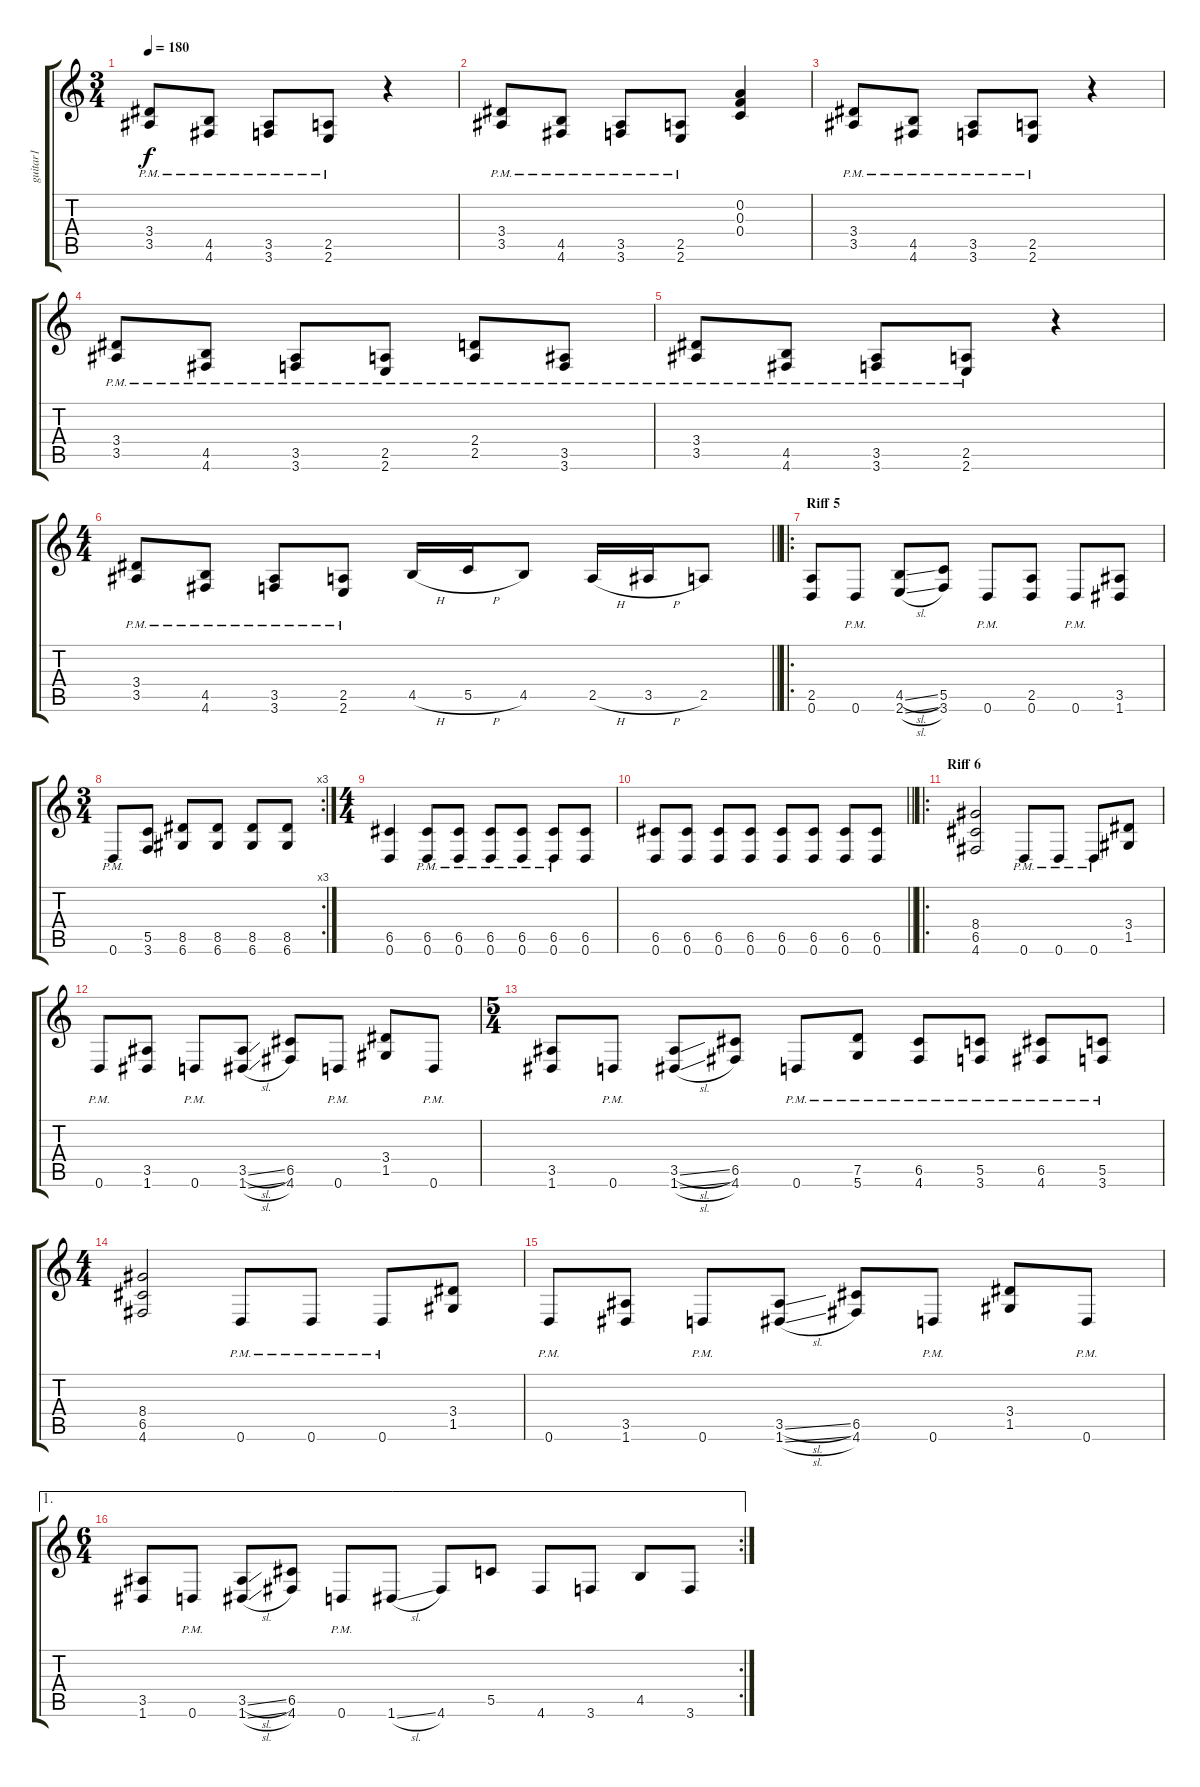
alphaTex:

\track ("guitar1" "guitar1") {instrument distortionguitar}
\staff {score tabs}
\tuning (D4 A3 F3 C3 G2 D2) {hide}
\ts (3 4)
\tempo 180
\clef g2
\ks c
(3.4{pm} 3.5{pm}).8{dy f} (4.5{pm} 4.6{pm}).8 (3.5{pm} 3.6{pm}).8 (2.5{pm} 2.6{pm}).8 r.4 |
(3.4{pm} 3.5{pm}).8{instrument distortionguitar} (4.5{pm} 4.6{pm}).8 (3.5{pm} 3.6{pm}).8 (2.5{pm} 2.6{pm}).8 (0.2 0.3 0.4).4 |
(3.4{pm} 3.5{pm}).8 (4.5{pm} 4.6{pm}).8 (3.5{pm} 3.6{pm}).8 (2.5{pm} 2.6{pm}).8 r.4 |
(3.4{pm} 3.5{pm}).8{instrument distortionguitar} (4.5{pm} 4.6{pm}).8 (3.5{pm} 3.6{pm}).8 (2.5{pm} 2.6{pm}).8 (2.4{pm} 2.5{pm}).8 (3.5{pm} 3.6{pm}).8 |
(3.4{pm} 3.5{pm}).8 (4.5{pm} 4.6{pm}).8 (3.5{pm} 3.6{pm}).8 (2.5{pm} 2.6{pm}).8 r.4 |
\ts (4 4)
\barLineRight lightlight
(3.4{pm} 3.5{pm}).8 (4.5{pm} 4.6{pm}).8 (3.5{pm} 3.6{pm}).8 (2.5{pm} 2.6{pm}).8 4.5{h}.16 5.5{h}.16 4.5.8 2.5{h}.16 3.5{h}.16 2.5.8 |
\ro
\section ("" "Riff 5")
(2.5 0.6).8 0.6{pm}.8 (4.5{sl} 2.6{sl}).8 (5.5 3.6).8 0.6{pm}.8 (2.5 0.6).8 0.6{pm}.8 (3.5 1.6).8 |
\rc 3
\ts (3 4)
0.6{pm}.8 (5.5 3.6).8 (8.5 6.6).8 (8.5 6.6).8 (8.5 6.6).8 (8.5 6.6).8 |
\ts (4 4)
(6.5 0.6).4 (6.5{pm} 0.6{pm}).8 (6.5{pm} 0.6{pm}).8 (6.5{pm} 0.6{pm}).8 (6.5{pm} 0.6{pm}).8 (6.5{pm} 0.6{pm}).8 (6.5 0.6).8 |
\barLineRight lightlight
(6.5 0.6).8 (6.5 0.6).8 (6.5 0.6).8 (6.5 0.6).8 (6.5 0.6).8 (6.5 0.6).8 (6.5 0.6).8 (6.5 0.6).8 |
\ro
\section ("" "Riff 6")
(8.4 6.5 4.6).2 0.6{pm}.8 0.6{pm}.8 0.6{pm}.8 (3.4 1.5).8 |
0.6{pm}.8 (3.5 1.6).8 0.6{pm}.8 (3.5{sl} 1.6{sl}).8 (6.5 4.6).8 0.6{pm}.8 (3.4 1.5).8 0.6{pm}.8 |
\ts (5 4)
(3.5 1.6).8 0.6{pm}.8 (3.5{sl} 1.6{sl}).8 (6.5 4.6).8 0.6{pm}.8 (7.5{pm} 5.6{pm}).8 (6.5{pm} 4.6{pm}).8 (5.5{pm} 3.6{pm}).8 (6.5{pm} 4.6{pm}).8 (5.5{pm} 3.6{pm}).8 |
\ts (4 4)
(8.4 6.5 4.6).2 0.6{pm}.8 0.6{pm}.8 0.6{pm}.8 (3.4 1.5).8 |
0.6{pm}.8 (3.5 1.6).8 0.6{pm}.8 (3.5{sl} 1.6{sl}).8 (6.5 4.6).8 0.6{pm}.8 (3.4 1.5).8 0.6{pm}.8 |
\ae 1
\rc 2
\ts (6 4)
(3.5 1.6).8 0.6{pm}.8 (3.5{sl} 1.6{sl}).8 (6.5 4.6).8 0.6{pm}.8 1.6{sl}.8 4.6.8 5.5.8 4.6.8 3.6.8 4.5.8 3.6.8
